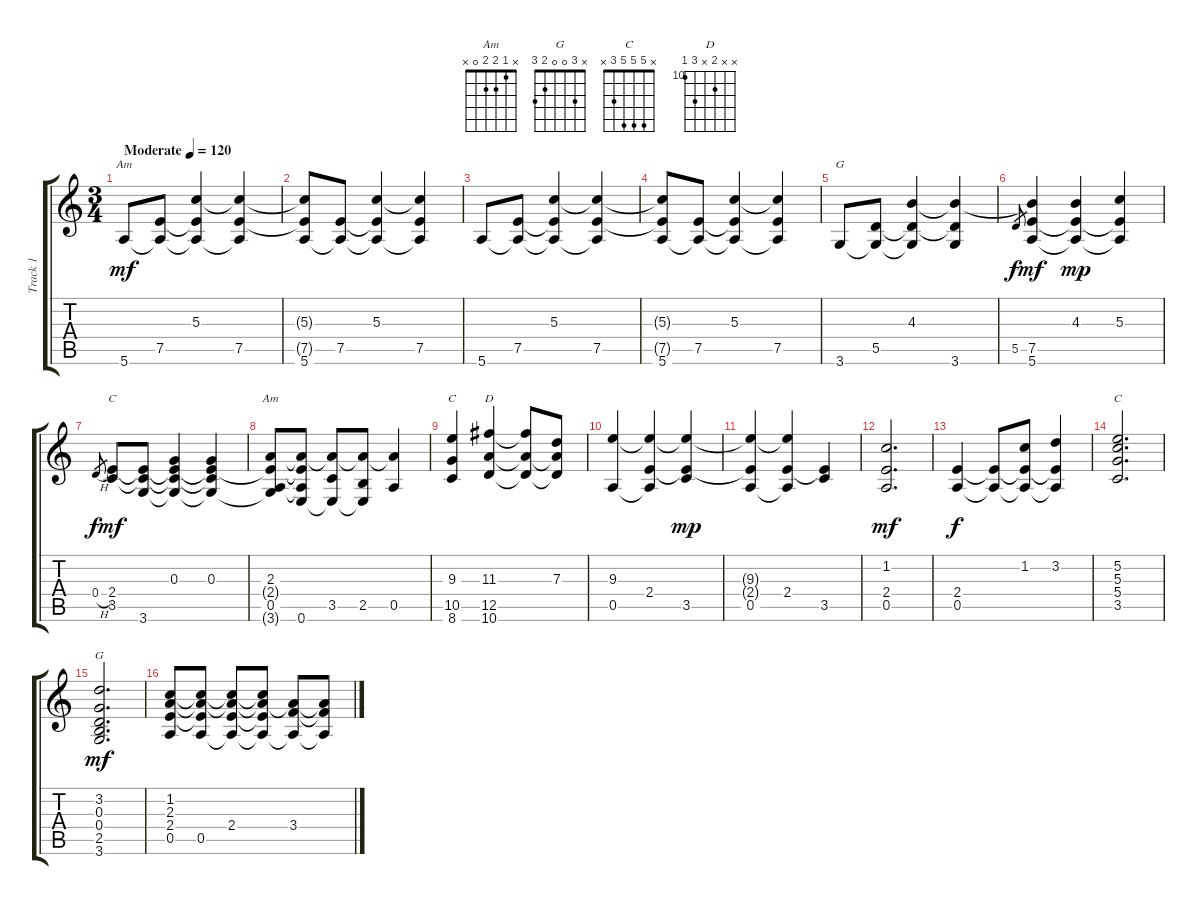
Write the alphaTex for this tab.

\track ("Track 1" "Track 1") {instrument acousticguitarnylon}
\staff {score tabs}
\tuning (E4 B3 G3 D3 A2 E2) {hide}
\chord ("Am" x x 5 x 7 5) {firstfret 5}
\chord ("G" x x 4 x 5 3) {firstfret 3}
\chord ("C" x 1 0 2 3 x)
\chord ("Am" x 1 2 2 0 x)
\chord ("C" x x 9 x 10 8) {firstfret 8}
\chord ("D" x x 11 x 12 10) {firstfret 10}
\chord ("C" x 5 5 5 3 x)
\chord ("G" x 3 0 0 2 3)
\ts (3 4)
\tempo (120 "Moderate")
\clef g2
\ks c
5.6.8{ch "Am" dy mf instrument acousticguitarnylon} (7.5 5.6{t}).8 (5.3 7.5{t} 5.6{t}).4 (5.3{t} 7.5 5.6{t}).4 |
(5.3{t} 7.5{t} 5.6).8 (7.5 5.6{t}).8 (5.3 7.5{t} 5.6{t}).4 (5.3{t} 7.5 5.6{t}).4 |
5.6.8 (7.5 5.6{t}).8 (5.3 7.5{t} 5.6{t}).4 (5.3{t} 7.5 5.6{t}).4 |
(5.3{t} 7.5{t} 5.6).8 (7.5 5.6{t}).8 (5.3 7.5{t} 5.6{t}).4 (5.3{t} 7.5 5.6{t}).4 |
3.6.8{ch "G"} (5.5 3.6{t}).8 (4.3 5.5{t} 3.6{t}).4 (4.3{t} 5.5{t} 3.6).4 |
5.5.8{gr dy f} (4.3{t} 7.5 5.6).4{dy mf} (4.3 7.5{t} 5.6{t}).4{dy mp} (5.3 7.5{t} 5.6{t}).4 |
0.4{h}.8{gr dy f} (2.4 3.5).8{ch "C" dy mf} (2.4{t} 3.5{t} 3.6).8 (0.3 2.4{t} 3.5{t} 3.6{t}).4 (0.3 2.4{t} 3.5{t} 3.6{t}).4 |
(2.3 2.4{t} 0.5 3.6{t}).8{ch "Am"} (2.3{t} 2.4{t} 0.5{t} 0.6).8 (2.3{t} 3.5 0.6{t}).8 (2.3{t} 2.5 0.6{t}).8 (2.3{t} 0.5).4 |
(9.3 10.5 8.6).4{ch "C"} (11.3 12.5 10.6).4{ch "D"} (11.3{t} 12.5{t} 10.6{t}).8 (7.3 12.5{t} 10.6{t}).8 |
(9.3 0.5).4 (9.3{t} 2.4 0.5{t}).4 (9.3{t} 2.4{t} 3.5).4{dy mp} |
(9.3{t} 2.4{t} 0.5).4 (9.3{t} 2.4 0.5{t}).4 (2.4{t} 3.5).4 |
(1.2 2.4 0.5).2{d dy mf} |
(2.4 0.5).4{dy f} (2.4{t} 0.5{t}).8 (1.2 2.4{t} 0.5{t}).8 (3.2 2.4{t} 0.5{t}).4 |
(5.2 5.3 5.4 3.5).2{d ch "C"} |
(3.2 0.3 0.4 2.5 3.6).2{d ch "G" dy mf} |
(1.2 2.3 2.4 0.5).8 (1.2{t} 2.3{t} 2.4{t} 0.5).8 (1.2{t} 2.3{t} 2.4 0.5{t}).8 (1.2{t} 2.3{t} 2.4{t} 0.5{t}).8 (2.3{t} 3.4 0.5{t}).8 (2.3{t} 3.4{t} 0.5{t}).8
